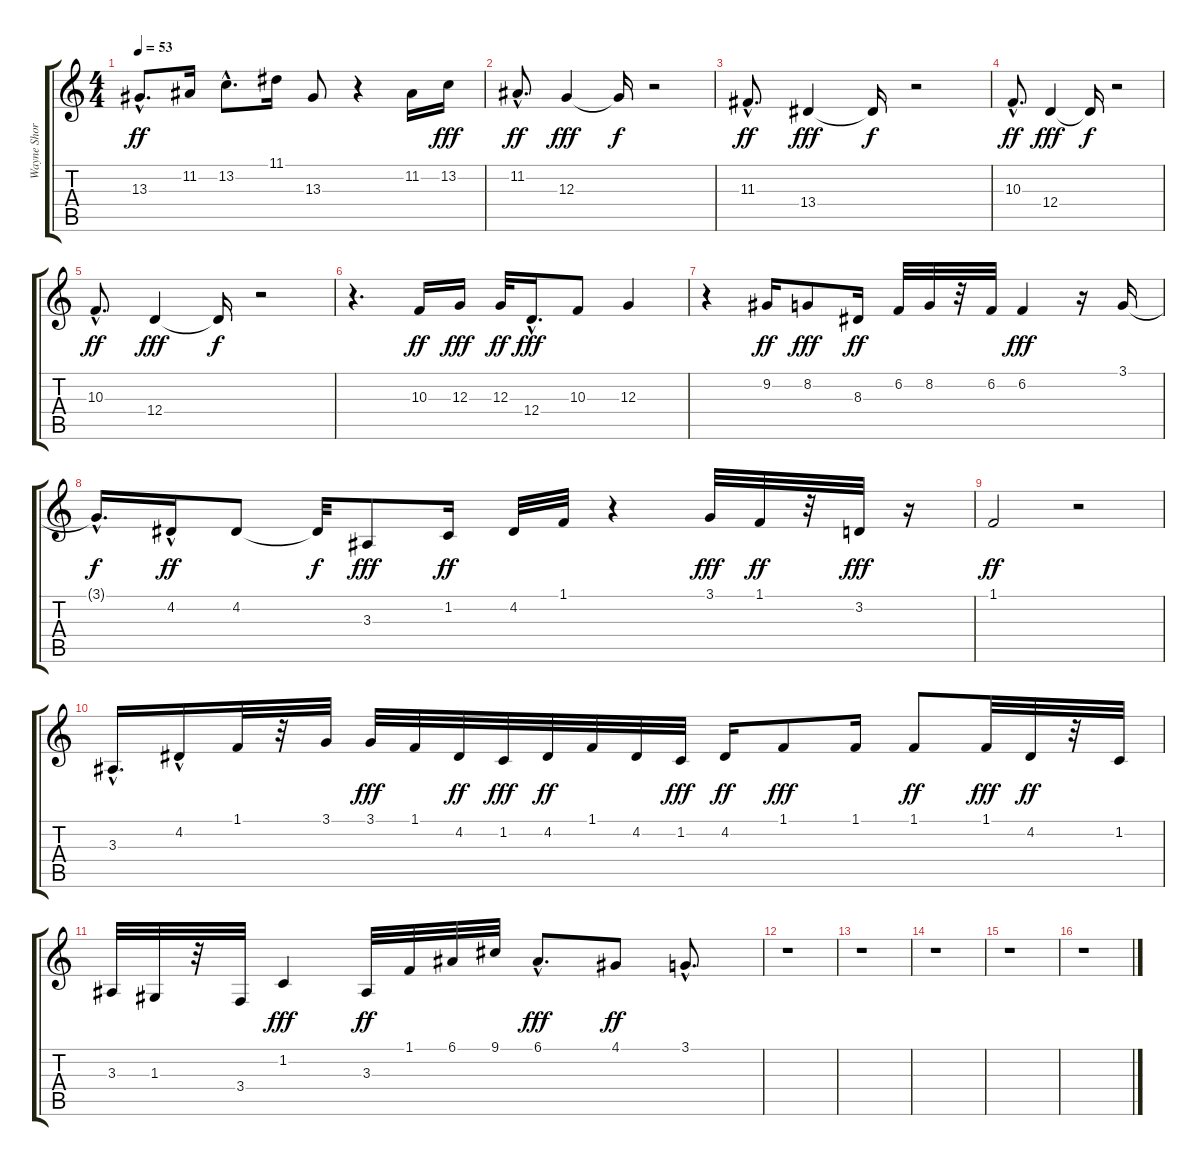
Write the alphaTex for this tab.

\track ("Wayne Shorter" "Wayne Shor") {instrument tenorsax}
\staff {score tabs}
\tuning (E4 B3 G3 D3 A2 E2) {hide}
\ts (4 4)
\tempo 53
\clef g2
\ks c
13.3{hac}.8{d dy ff} 11.2.16 13.2{hac}.8{d} 11.1.16 13.3.8 r.4 11.2.16 13.2.16{dy fff} |
11.2{hac}.8{d dy ff} 12.3.4{dy fff} 12.3{t}.16{dy f} r.2 |
11.3{hac}.8{d dy ff} 13.4.4{dy fff} 13.4{t}.16{dy f} r.2 |
10.3{hac}.8{d dy ff} 12.4.4{dy fff} 12.4{t}.16{dy f} r.2 |
10.3{hac}.8{d dy ff} 12.4.4{dy fff} 12.4{t}.16{dy f} r.2 |
r.4{d} 10.3.16{dy ff} 12.3.16{dy fff} 12.3.32{dy ff} 12.4{hac}.16{d dy fff} 10.3.8 12.3.4 |
r.4 9.2.16{dy ff} 8.2.8{dy fff} 8.3.16{dy ff} 6.2.32 8.2.32 r.32 6.2.32 6.2.4{dy fff} r.16 3.1.16 |
3.1{hac t}.16{d dy f} 4.2{hac}.16{dy ff} 4.2.8 4.2{t}.32{dy f} 3.3.8{dy fff} 1.2.16{dy ff} 4.2.32 1.1.32 r.4 3.1.32{dy fff} 1.1.32{dy ff} r.32 3.2.32{dy fff} r.16 |
1.1.2{dy ff} r.2 |
3.3{hac}.16{d} 4.2{hac}.16 1.1.32 r.32 3.1.32 3.1.32{dy fff} 1.1.32 4.2.32{dy ff} 1.2.32{dy fff} 4.2.32{dy ff} 1.1.32 4.2.32 1.2.32{dy fff} 4.2.16{dy ff} 1.1.8{dy fff} 1.1.16 1.1.8{dy ff} 1.1.32{dy fff} 4.2.32{dy ff} r.32 1.2.32 |
3.3.32 1.3.32 r.32 3.4.32 1.2.4{dy fff} 3.3.32{dy ff} 1.1.32 6.1.32 9.1.32 6.1{hac}.8{d dy fff} 4.1.8{dy ff} 3.1{hac}.8{d} |
r.1 |
r.1 |
r.1 |
r.1 |
r.1
